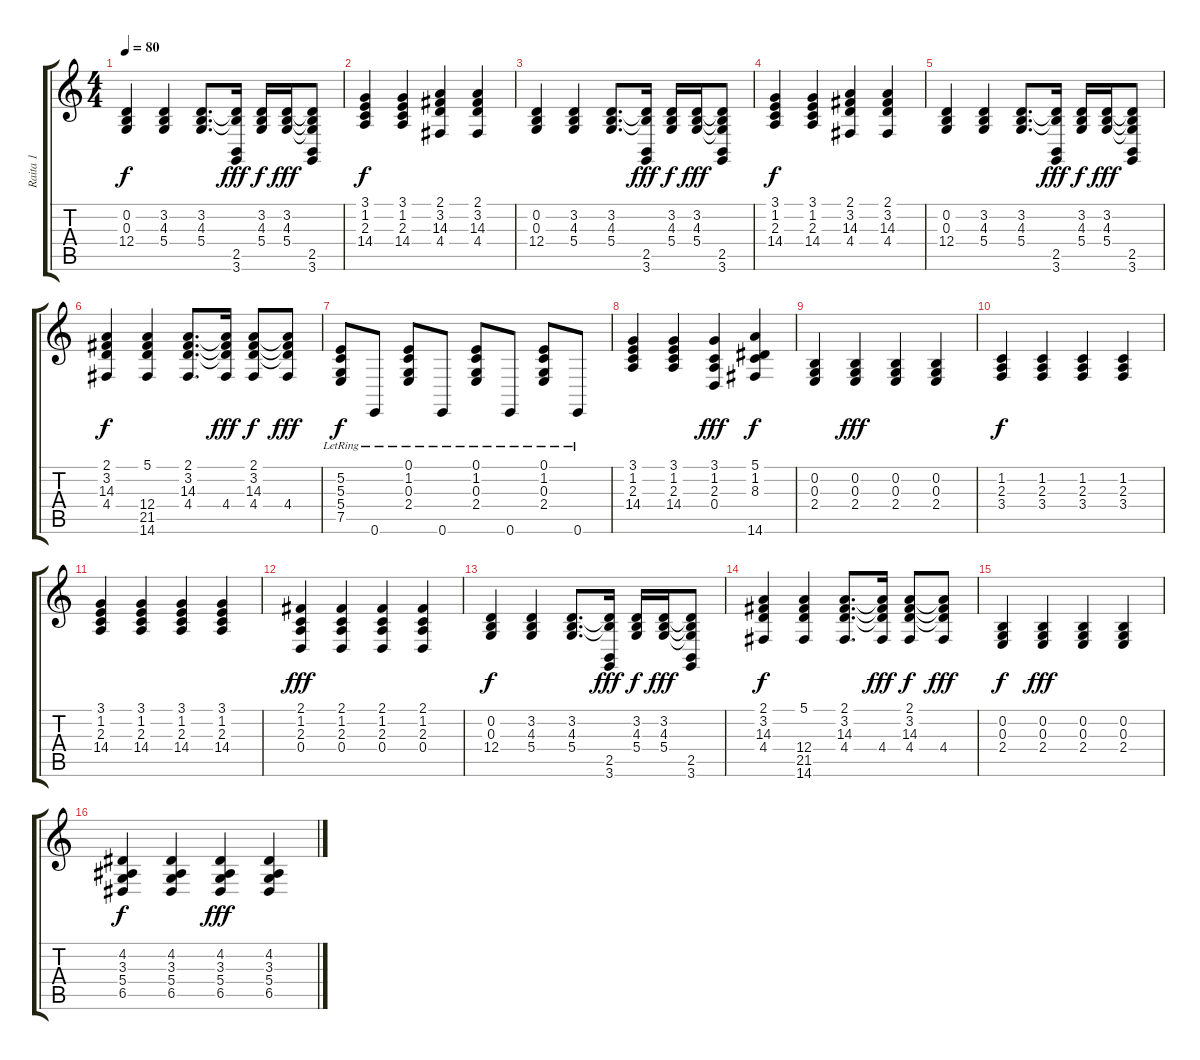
\track ("Raita 1" "Raita 1") {instrument acousticgrandpiano}
\staff {score tabs}
\tuning (E4 B3 G3 D3 A2 E2) {hide}
\ts (4 4)
\tempo 80
\clef g2
\ks c
(0.2 0.3 12.4).4{dy f} (3.2 4.3 5.4).4 (3.2 4.3 5.4).8{d} (3.2{t} 4.3{t} 2.5 3.6).16{dy fff} (3.2 4.3 5.4).16{dy f} (3.2 4.3 5.4).16{dy fff} (3.2{t} 4.3{t} 5.4{t} 2.5 3.6).8 |
(3.1 1.2 2.3 14.4).4{dy f} (3.1 1.2 2.3 14.4).4 (2.1 3.2 14.3 4.4).4 (2.1 3.2 14.3 4.4).4 |
(0.2 0.3 12.4).4 (3.2 4.3 5.4).4 (3.2 4.3 5.4).8{d} (3.2{t} 4.3{t} 2.5 3.6).16{dy fff} (3.2 4.3 5.4).16{dy f} (3.2 4.3 5.4).16{dy fff} (3.2{t} 4.3{t} 5.4{t} 2.5 3.6).8 |
(3.1 1.2 2.3 14.4).4{dy f} (3.1 1.2 2.3 14.4).4 (2.1 3.2 14.3 4.4).4 (2.1 3.2 14.3 4.4).4 |
(0.2 0.3 12.4).4 (3.2 4.3 5.4).4 (3.2 4.3 5.4).8{d} (3.2{t} 4.3{t} 2.5 3.6).16{dy fff} (3.2 4.3 5.4).16{dy f} (3.2 4.3 5.4).16{dy fff} (3.2{t} 4.3{t} 5.4{t} 2.5 3.6).8 |
(2.1 3.2 14.3 4.4).4{dy f} (5.1 12.4 21.5 14.6).4 (2.1 3.2 14.3 4.4).8{d} (2.1{t} 3.2{t} 14.3{t} 4.4).16{dy fff} (2.1 3.2 14.3 4.4).8{dy f} (2.1{t} 3.2{t} 14.3{t} 4.4).8{dy fff} |
(5.2{lr} 5.3{lr} 5.4{lr} 7.5{lr}).8{dy f} 0.6{lr}.8 (0.1{lr} 1.2{lr} 0.3{lr} 2.4{lr}).8 0.6{lr}.8 (0.1{lr} 1.2{lr} 0.3{lr} 2.4{lr}).8 0.6{lr}.8 (0.1{lr} 1.2{lr} 0.3{lr} 2.4{lr}).8 0.6{lr}.8 |
(3.1 1.2 2.3 14.4).4 (3.1 1.2 2.3 14.4).4 (3.1 1.2 2.3 0.4).4{dy fff} (5.1 1.2 8.3 14.6).4{dy f} |
(0.2 0.3 2.4).4 (0.2 0.3 2.4).4{dy fff} (0.2 0.3 2.4).4 (0.2 0.3 2.4).4 |
(1.2 2.3 3.4).4{dy f} (1.2 2.3 3.4).4 (1.2 2.3 3.4).4 (1.2 2.3 3.4).4 |
(3.1 1.2 2.3 14.4).4 (3.1 1.2 2.3 14.4).4 (3.1 1.2 2.3 14.4).4 (3.1 1.2 2.3 14.4).4 |
(2.1 1.2 2.3 0.4).4{dy fff} (2.1 1.2 2.3 0.4).4 (2.1 1.2 2.3 0.4).4 (2.1 1.2 2.3 0.4).4 |
(0.2 0.3 12.4).4{dy f} (3.2 4.3 5.4).4 (3.2 4.3 5.4).8{d} (3.2{t} 4.3{t} 2.5 3.6).16{dy fff} (3.2 4.3 5.4).16{dy f} (3.2 4.3 5.4).16{dy fff} (3.2{t} 4.3{t} 5.4{t} 2.5 3.6).8 |
(2.1 3.2 14.3 4.4).4{dy f} (5.1 12.4 21.5 14.6).4 (2.1 3.2 14.3 4.4).8{d} (2.1{t} 3.2{t} 14.3{t} 4.4).16{dy fff} (2.1 3.2 14.3 4.4).8{dy f} (2.1{t} 3.2{t} 14.3{t} 4.4).8{dy fff} |
(0.2 0.3 2.4).4{dy f} (0.2 0.3 2.4).4{dy fff} (0.2 0.3 2.4).4 (0.2 0.3 2.4).4 |
(4.2 3.3 5.4 6.5).4{dy f} (4.2 3.3 5.4 6.5).4 (4.2 3.3 5.4 6.5).4{dy fff} (4.2 3.3 5.4 6.5).4
